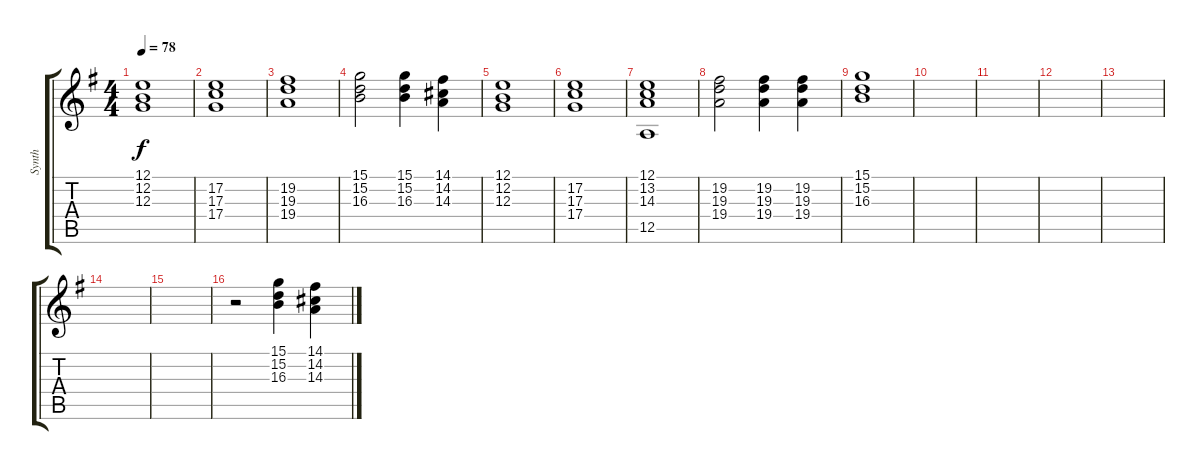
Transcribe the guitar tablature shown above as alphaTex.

\track ("Synth" "Synth") {instrument stringensemble1}
\staff {score tabs}
\tuning (E4 B3 G3 D3 A2 E2) {hide}
\ts (4 4)
\tempo 78
\clef g2
\ks g
(12.1 12.2 12.3).1{dy f} |
(17.2 17.3 17.4).1 |
(19.2 19.3 19.4).1 |
(15.1 15.2 16.3).2 (15.1 15.2 16.3).4 (14.1 14.2 14.3).4 |
(12.1 12.2 12.3).1 |
(17.2 17.3 17.4).1 |
(12.1 13.2 14.3 12.5).1 |
(19.2 19.3 19.4).2 (19.2 19.3 19.4).4 (19.2 19.3 19.4).4 |
(15.1 15.2 16.3).1 |
|
|
|
|
|
|
r.2 (15.1 15.2 16.3).4 (14.1 14.2 14.3).4
